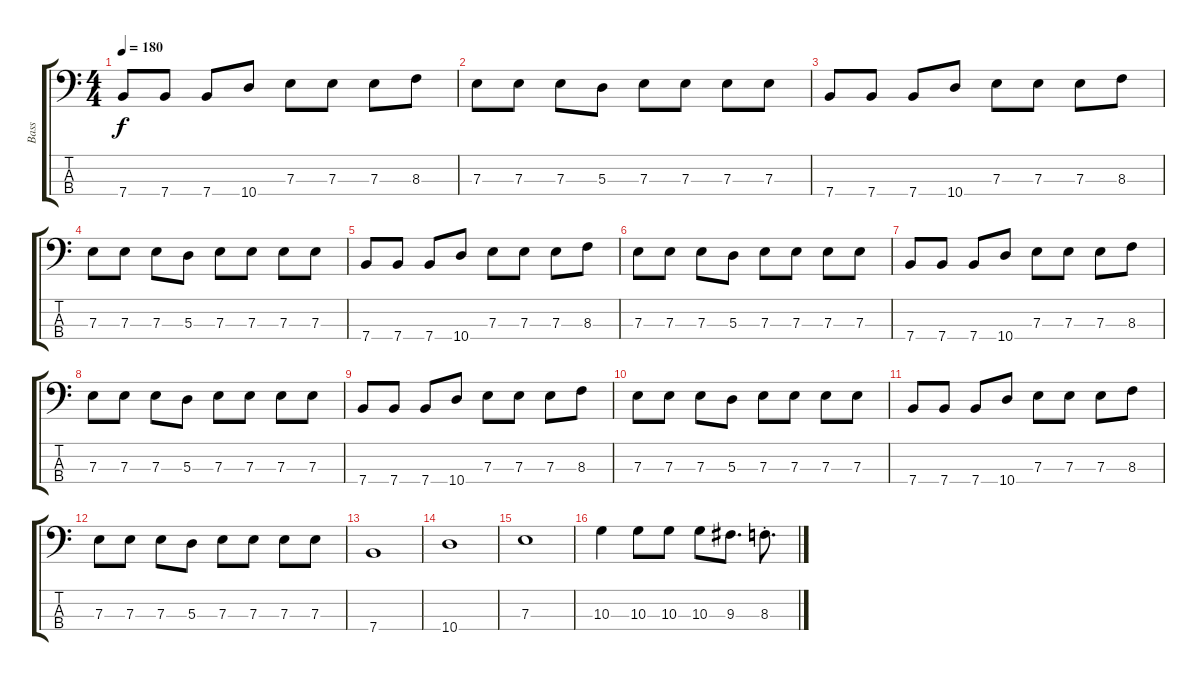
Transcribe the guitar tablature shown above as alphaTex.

\track ("Bass" "Bass") {instrument electricbasspick}
\staff {score tabs}
\tuning (G2 D2 A1 E1) {hide}
\ts (4 4)
\tempo 180
\clef f4
\ks c
7.4.8{dy f} 7.4.8 7.4.8 10.4.8 7.3.8 7.3.8 7.3.8 8.3.8 |
7.3.8 7.3.8 7.3.8 5.3.8 7.3.8 7.3.8 7.3.8 7.3.8 |
7.4.8 7.4.8 7.4.8 10.4.8 7.3.8 7.3.8 7.3.8 8.3.8 |
7.3.8 7.3.8 7.3.8 5.3.8 7.3.8 7.3.8 7.3.8 7.3.8 |
7.4.8 7.4.8 7.4.8 10.4.8 7.3.8 7.3.8 7.3.8 8.3.8 |
7.3.8 7.3.8 7.3.8 5.3.8 7.3.8 7.3.8 7.3.8 7.3.8 |
7.4.8 7.4.8 7.4.8 10.4.8 7.3.8 7.3.8 7.3.8 8.3.8 |
7.3.8 7.3.8 7.3.8 5.3.8 7.3.8 7.3.8 7.3.8 7.3.8 |
7.4.8 7.4.8 7.4.8 10.4.8 7.3.8 7.3.8 7.3.8 8.3.8 |
7.3.8 7.3.8 7.3.8 5.3.8 7.3.8 7.3.8 7.3.8 7.3.8 |
7.4.8 7.4.8 7.4.8 10.4.8 7.3.8 7.3.8 7.3.8 8.3.8 |
7.3.8 7.3.8 7.3.8 5.3.8 7.3.8 7.3.8 7.3.8 7.3.8 |
7.4.1 |
10.4.1 |
7.3.1 |
10.3.4 10.3.8 10.3.8 10.3.8 9.3.8{d} 8.3{st}.8{d}
